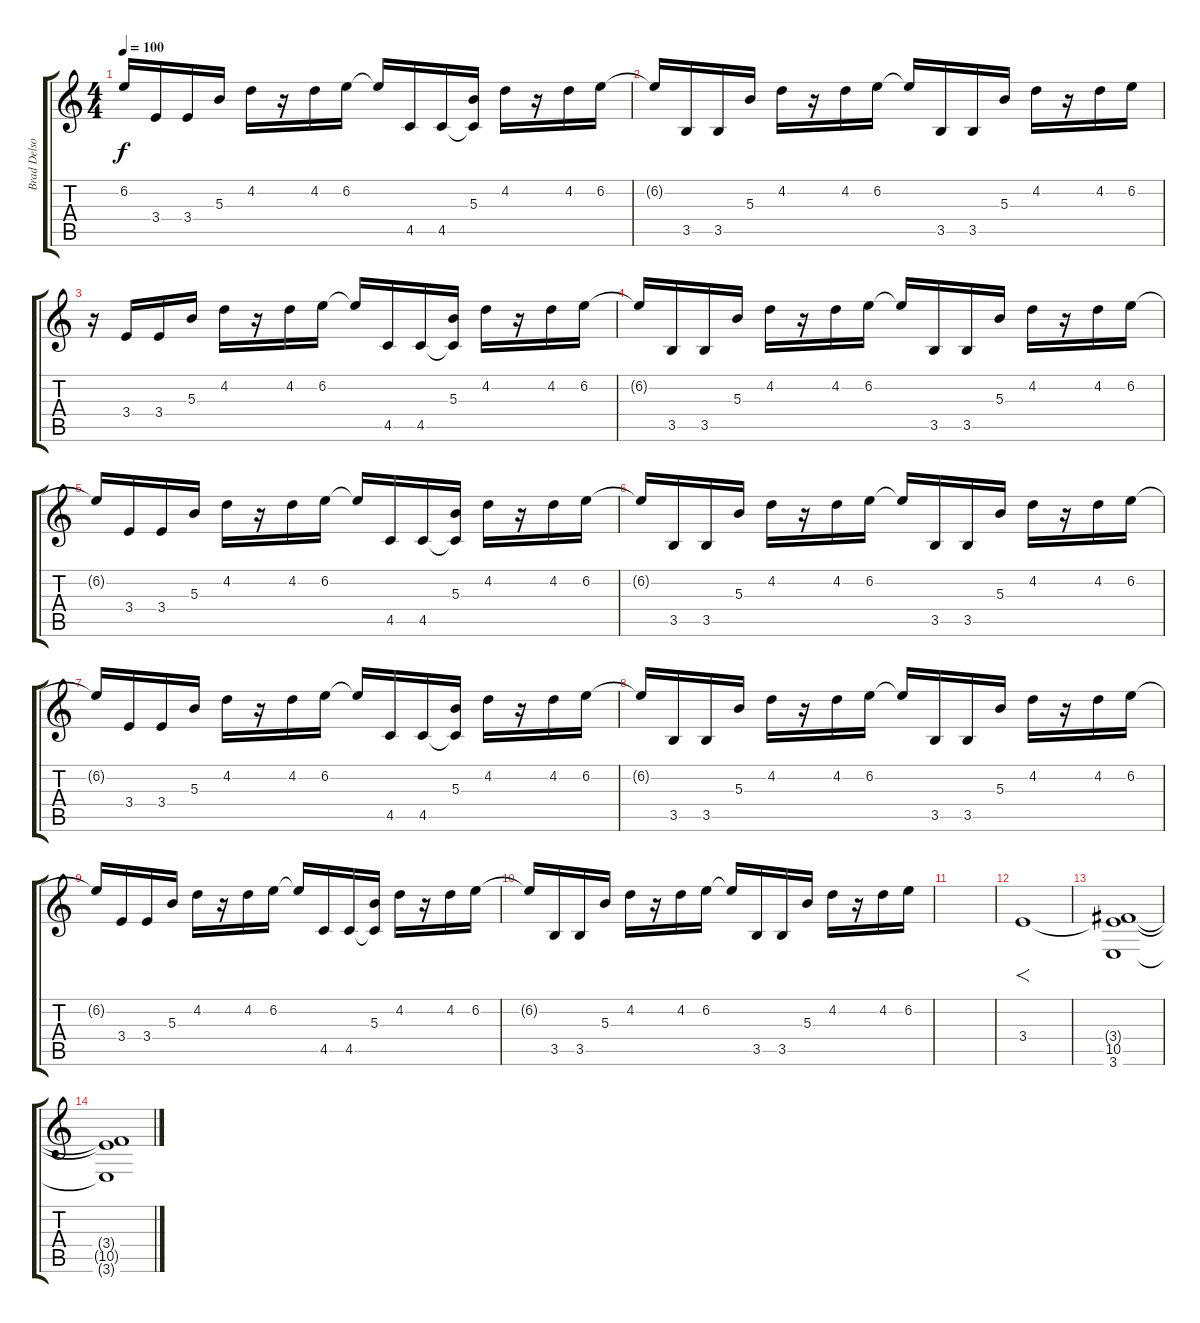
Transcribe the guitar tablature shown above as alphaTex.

\track ("Brad Delson (Delay Effect)" "Brad Delso") {instrument distortionguitar}
\staff {score tabs}
\tuning (Eb4 Bb3 Gb3 Db3 Ab2 Db2) {hide}
\ts (4 4)
\tempo 100
\clef g2
\ks c
6.2{t}.16{dy f} 3.4.16 3.4.16 5.3.16 4.2.16 r.16 4.2.16 6.2.16 6.2{t}.16 4.5.16 4.5.16 (5.3 4.5{t}).16 4.2.16 r.16 4.2.16 6.2.16 |
6.2{t}.16 3.5.16 3.5.16 5.3.16 4.2.16 r.16 4.2.16 6.2.16 6.2{t}.16 3.5.16 3.5.16 5.3.16 4.2.16 r.16 4.2.16 6.2.16 |
r.16 3.4.16 3.4.16 5.3.16 4.2.16 r.16 4.2.16 6.2.16 6.2{t}.16 4.5.16 4.5.16 (5.3 4.5{t}).16 4.2.16 r.16 4.2.16 6.2.16 |
6.2{t}.16 3.5.16 3.5.16 5.3.16 4.2.16 r.16 4.2.16 6.2.16 6.2{t}.16 3.5.16 3.5.16 5.3.16 4.2.16 r.16 4.2.16 6.2.16 |
6.2{t}.16 3.4.16 3.4.16 5.3.16 4.2.16 r.16 4.2.16 6.2.16 6.2{t}.16 4.5.16 4.5.16 (5.3 4.5{t}).16 4.2.16 r.16 4.2.16 6.2.16 |
6.2{t}.16 3.5.16 3.5.16 5.3.16 4.2.16 r.16 4.2.16 6.2.16 6.2{t}.16 3.5.16 3.5.16 5.3.16 4.2.16 r.16 4.2.16 6.2.16 |
6.2{t}.16 3.4.16 3.4.16 5.3.16 4.2.16 r.16 4.2.16 6.2.16 6.2{t}.16 4.5.16 4.5.16 (5.3 4.5{t}).16 4.2.16 r.16 4.2.16 6.2.16 |
6.2{t}.16 3.5.16 3.5.16 5.3.16 4.2.16 r.16 4.2.16 6.2.16 6.2{t}.16 3.5.16 3.5.16 5.3.16 4.2.16 r.16 4.2.16 6.2.16 |
6.2{t}.16 3.4.16 3.4.16 5.3.16 4.2.16 r.16 4.2.16 6.2.16 6.2{t}.16 4.5.16 4.5.16 (5.3 4.5{t}).16 4.2.16 r.16 4.2.16 6.2.16 |
6.2{t}.16 3.5.16 3.5.16 5.3.16 4.2.16 r.16 4.2.16 6.2.16 6.2{t}.16 3.5.16 3.5.16 5.3.16 4.2.16 r.16 4.2.16 6.2.16 |
|
3.4.1{f} |
(3.4{t} 10.5 3.6).1 |
(3.4{t} 10.5{t} 3.6{t}).1
